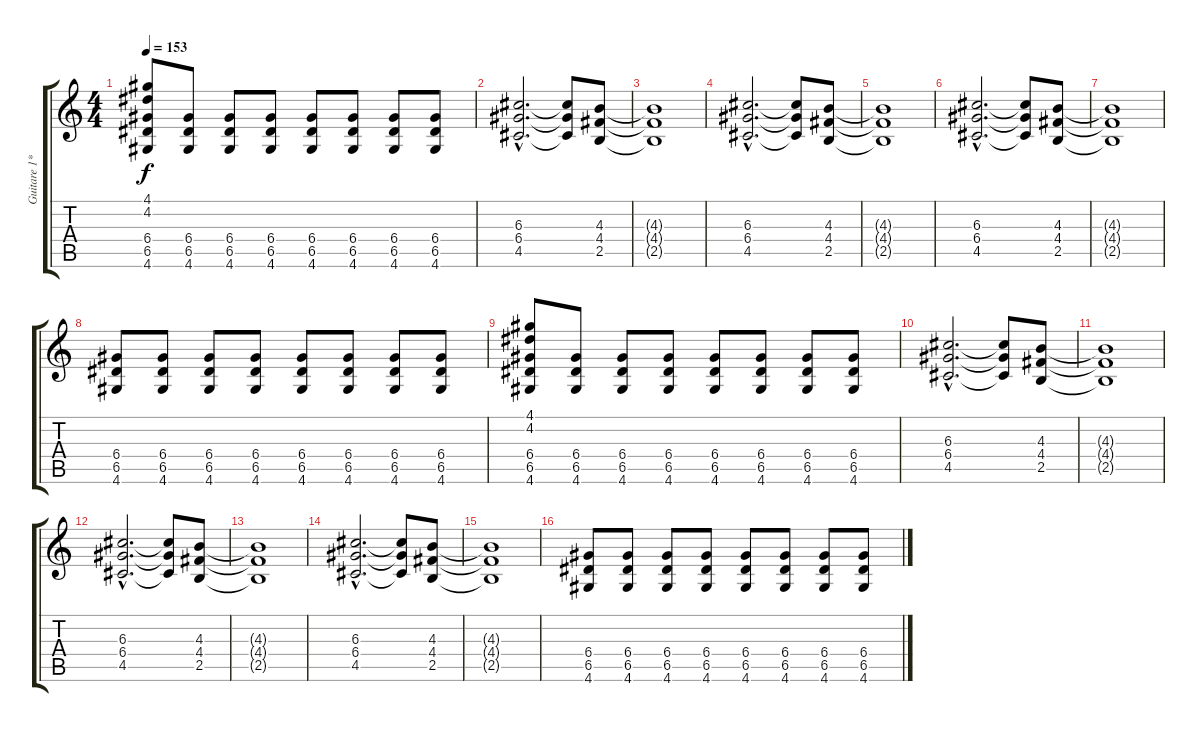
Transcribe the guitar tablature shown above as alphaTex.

\track ("Guitare 1*" "Guitare 1*") {instrument overdrivenguitar}
\staff {score tabs}
\tuning (E4 B3 G3 D3 A2 E2) {hide}
\ts (4 4)
\tempo 153
\clef g2
\ks c
(4.1 4.2 6.4 6.5 4.6).8{dy f} (6.4 6.5 4.6).8 (6.4 6.5 4.6).8 (6.4 6.5 4.6).8 (6.4 6.5 4.6).8 (6.4 6.5 4.6).8 (6.4 6.5 4.6).8 (6.4 6.5 4.6).8 |
(6.3{hac} 6.4{hac} 4.5{hac}).2{d} (6.3{t} 6.4{t} 4.5{t}).8 (4.3 4.4 2.5).8 |
(4.3{t} 4.4{t} 2.5{t}).1 |
(6.3{hac} 6.4{hac} 4.5{hac}).2{d} (6.3{t} 6.4{t} 4.5{t}).8 (4.3 4.4 2.5).8 |
(4.3{t} 4.4{t} 2.5{t}).1 |
(6.3{hac} 6.4{hac} 4.5{hac}).2{d} (6.3{t} 6.4{t} 4.5{t}).8 (4.3 4.4 2.5).8 |
(4.3{t} 4.4{t} 2.5{t}).1 |
(6.4 6.5 4.6).8 (6.4 6.5 4.6).8 (6.4 6.5 4.6).8 (6.4 6.5 4.6).8 (6.4 6.5 4.6).8 (6.4 6.5 4.6).8 (6.4 6.5 4.6).8 (6.4 6.5 4.6).8 |
(4.1 4.2 6.4 6.5 4.6).8 (6.4 6.5 4.6).8 (6.4 6.5 4.6).8 (6.4 6.5 4.6).8 (6.4 6.5 4.6).8 (6.4 6.5 4.6).8 (6.4 6.5 4.6).8 (6.4 6.5 4.6).8 |
(6.3{hac} 6.4{hac} 4.5{hac}).2{d} (6.3{t} 6.4{t} 4.5{t}).8 (4.3 4.4 2.5).8 |
(4.3{t} 4.4{t} 2.5{t}).1 |
(6.3{hac} 6.4{hac} 4.5{hac}).2{d} (6.3{t} 6.4{t} 4.5{t}).8 (4.3 4.4 2.5).8 |
(4.3{t} 4.4{t} 2.5{t}).1 |
(6.3{hac} 6.4{hac} 4.5{hac}).2{d} (6.3{t} 6.4{t} 4.5{t}).8 (4.3 4.4 2.5).8 |
(4.3{t} 4.4{t} 2.5{t}).1 |
(6.4 6.5 4.6).8 (6.4 6.5 4.6).8 (6.4 6.5 4.6).8 (6.4 6.5 4.6).8 (6.4 6.5 4.6).8 (6.4 6.5 4.6).8 (6.4 6.5 4.6).8 (6.4 6.5 4.6).8
